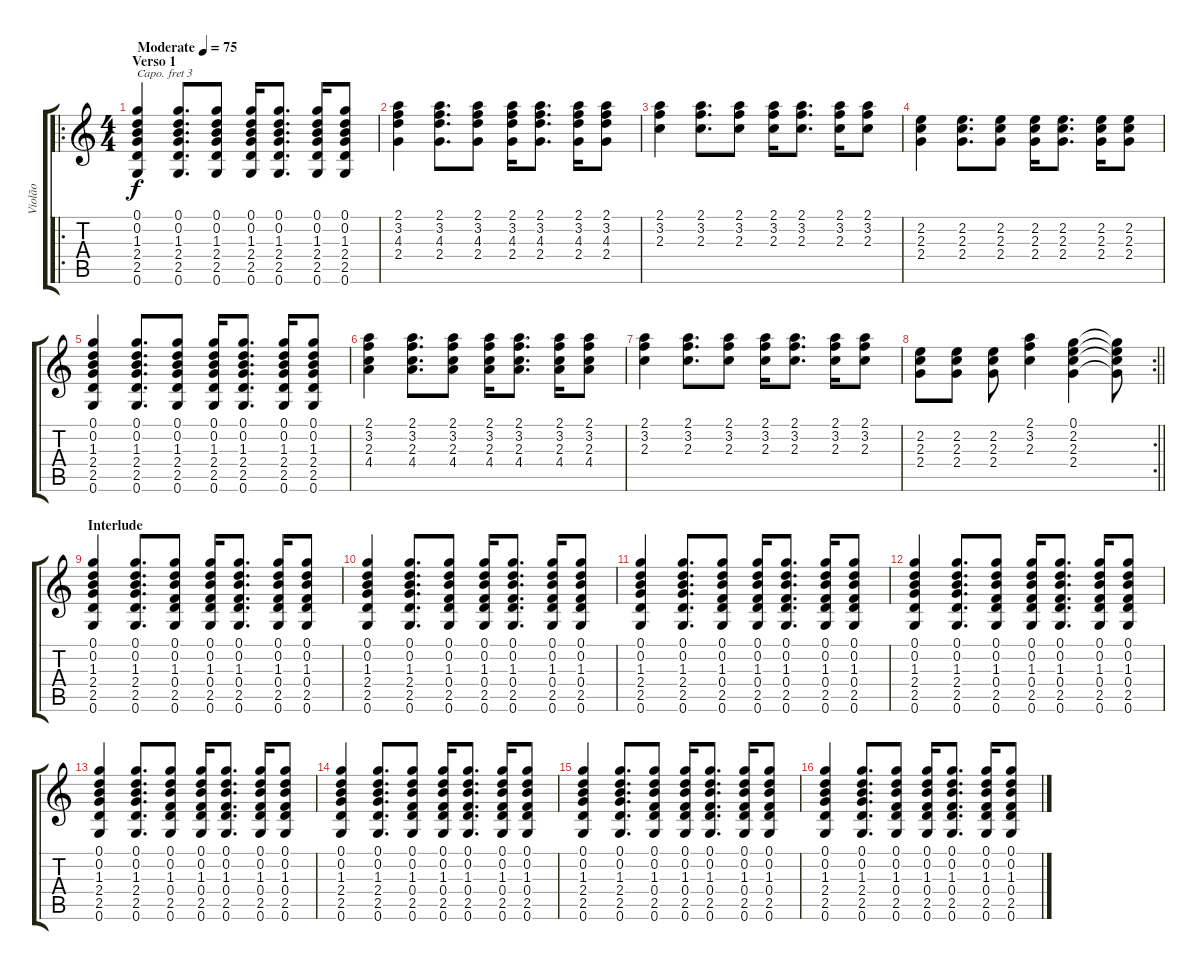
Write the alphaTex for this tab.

\track ("Violão" "Violão") {instrument acousticguitarsteel}
\staff {score tabs}
\capo 3
\tuning (E4 B3 G3 D3 A2 E2) {hide}
\ro
\ts (4 4)
\section ("" "Verso 1")
\tempo (75 "Moderate")
\clef g2
\ks c
(0.1 0.2 1.3 2.4 2.5 0.6).4{dy f instrument acousticguitarsteel} (0.1 0.2 1.3 2.4 2.5 0.6).8{d} (0.1 0.2 1.3 2.4 2.5 0.6).8 (0.1 0.2 1.3 2.4 2.5 0.6).16 (0.1 0.2 1.3 2.4 2.5 0.6).8{d} (0.1 0.2 1.3 2.4 2.5 0.6).16 (0.1 0.2 1.3 2.4 2.5 0.6).8 |
(2.1 3.2 4.3 2.4).4 (2.1 3.2 4.3 2.4).8{d} (2.1 3.2 4.3 2.4).8 (2.1 3.2 4.3 2.4).16 (2.1 3.2 4.3 2.4).8{d} (2.1 3.2 4.3 2.4).16 (2.1 3.2 4.3 2.4).8 |
(2.1 3.2 2.3).4 (2.1 3.2 2.3).8{d} (2.1 3.2 2.3).8 (2.1 3.2 2.3).16 (2.1 3.2 2.3).8{d} (2.1 3.2 2.3).16 (2.1 3.2 2.3).8 |
(2.2 2.3 2.4).4 (2.2 2.3 2.4).8{d} (2.2 2.3 2.4).8 (2.2 2.3 2.4).16 (2.2 2.3 2.4).8{d} (2.2 2.3 2.4).16 (2.2 2.3 2.4).8 |
(0.1 0.2 1.3 2.4 2.5 0.6).4 (0.1 0.2 1.3 2.4 2.5 0.6).8{d} (0.1 0.2 1.3 2.4 2.5 0.6).8 (0.1 0.2 1.3 2.4 2.5 0.6).16 (0.1 0.2 1.3 2.4 2.5 0.6).8{d} (0.1 0.2 1.3 2.4 2.5 0.6).16 (0.1 0.2 1.3 2.4 2.5 0.6).8 |
(2.1 3.2 2.3 4.4).4 (2.1 3.2 2.3 4.4).8{d} (2.1 3.2 2.3 4.4).8 (2.1 3.2 2.3 4.4).16 (2.1 3.2 2.3 4.4).8{d} (2.1 3.2 2.3 4.4).16 (2.1 3.2 2.3 4.4).8 |
(2.1 3.2 2.3).4 (2.1 3.2 2.3).8{d} (2.1 3.2 2.3).8 (2.1 3.2 2.3).16 (2.1 3.2 2.3).8{d} (2.1 3.2 2.3).16 (2.1 3.2 2.3).8 |
\rc 2
\barLineRight lightlight
(2.2 2.3 2.4).8 (2.2 2.3 2.4).8 (2.2 2.3 2.4).8 (2.1 3.2 2.3).4 (0.1 2.2 2.3 2.4).4 (0.1{t} 2.2{t} 2.3{t} 2.4{t}).8 |
\section ("" "Interlude")
(0.1 0.2 1.3 2.4 2.5 0.6).4 (0.1 0.2 1.3 2.4 2.5 0.6).8{d} (0.1 0.2 1.3 0.4 2.5 0.6).8 (0.1 0.2 1.3 0.4 2.5 0.6).16 (0.1 0.2 1.3 0.4 2.5 0.6).8{d} (0.1 0.2 1.3 0.4 2.5 0.6).16 (0.1 0.2 1.3 0.4 2.5 0.6).8 |
(0.1 0.2 1.3 2.4 2.5 0.6).4 (0.1 0.2 1.3 2.4 2.5 0.6).8{d} (0.1 0.2 1.3 0.4 2.5 0.6).8 (0.1 0.2 1.3 0.4 2.5 0.6).16 (0.1 0.2 1.3 0.4 2.5 0.6).8{d} (0.1 0.2 1.3 0.4 2.5 0.6).16 (0.1 0.2 1.3 0.4 2.5 0.6).8 |
(0.1 0.2 1.3 2.4 2.5 0.6).4 (0.1 0.2 1.3 2.4 2.5 0.6).8{d} (0.1 0.2 1.3 0.4 2.5 0.6).8 (0.1 0.2 1.3 0.4 2.5 0.6).16 (0.1 0.2 1.3 0.4 2.5 0.6).8{d} (0.1 0.2 1.3 0.4 2.5 0.6).16 (0.1 0.2 1.3 0.4 2.5 0.6).8 |
(0.1 0.2 1.3 2.4 2.5 0.6).4 (0.1 0.2 1.3 2.4 2.5 0.6).8{d} (0.1 0.2 1.3 0.4 2.5 0.6).8 (0.1 0.2 1.3 0.4 2.5 0.6).16 (0.1 0.2 1.3 0.4 2.5 0.6).8{d} (0.1 0.2 1.3 0.4 2.5 0.6).16 (0.1 0.2 1.3 0.4 2.5 0.6).8 |
(0.1 0.2 1.3 2.4 2.5 0.6).4 (0.1 0.2 1.3 2.4 2.5 0.6).8{d} (0.1 0.2 1.3 0.4 2.5 0.6).8 (0.1 0.2 1.3 0.4 2.5 0.6).16 (0.1 0.2 1.3 0.4 2.5 0.6).8{d} (0.1 0.2 1.3 0.4 2.5 0.6).16 (0.1 0.2 1.3 0.4 2.5 0.6).8 |
(0.1 0.2 1.3 2.4 2.5 0.6).4 (0.1 0.2 1.3 2.4 2.5 0.6).8{d} (0.1 0.2 1.3 0.4 2.5 0.6).8 (0.1 0.2 1.3 0.4 2.5 0.6).16 (0.1 0.2 1.3 0.4 2.5 0.6).8{d} (0.1 0.2 1.3 0.4 2.5 0.6).16 (0.1 0.2 1.3 0.4 2.5 0.6).8 |
(0.1 0.2 1.3 2.4 2.5 0.6).4 (0.1 0.2 1.3 2.4 2.5 0.6).8{d} (0.1 0.2 1.3 0.4 2.5 0.6).8 (0.1 0.2 1.3 0.4 2.5 0.6).16 (0.1 0.2 1.3 0.4 2.5 0.6).8{d} (0.1 0.2 1.3 0.4 2.5 0.6).16 (0.1 0.2 1.3 0.4 2.5 0.6).8 |
(0.1 0.2 1.3 2.4 2.5 0.6).4 (0.1 0.2 1.3 2.4 2.5 0.6).8{d} (0.1 0.2 1.3 0.4 2.5 0.6).8 (0.1 0.2 1.3 0.4 2.5 0.6).16 (0.1 0.2 1.3 0.4 2.5 0.6).8{d} (0.1 0.2 1.3 0.4 2.5 0.6).16 (0.1 0.2 1.3 0.4 2.5 0.6).8
